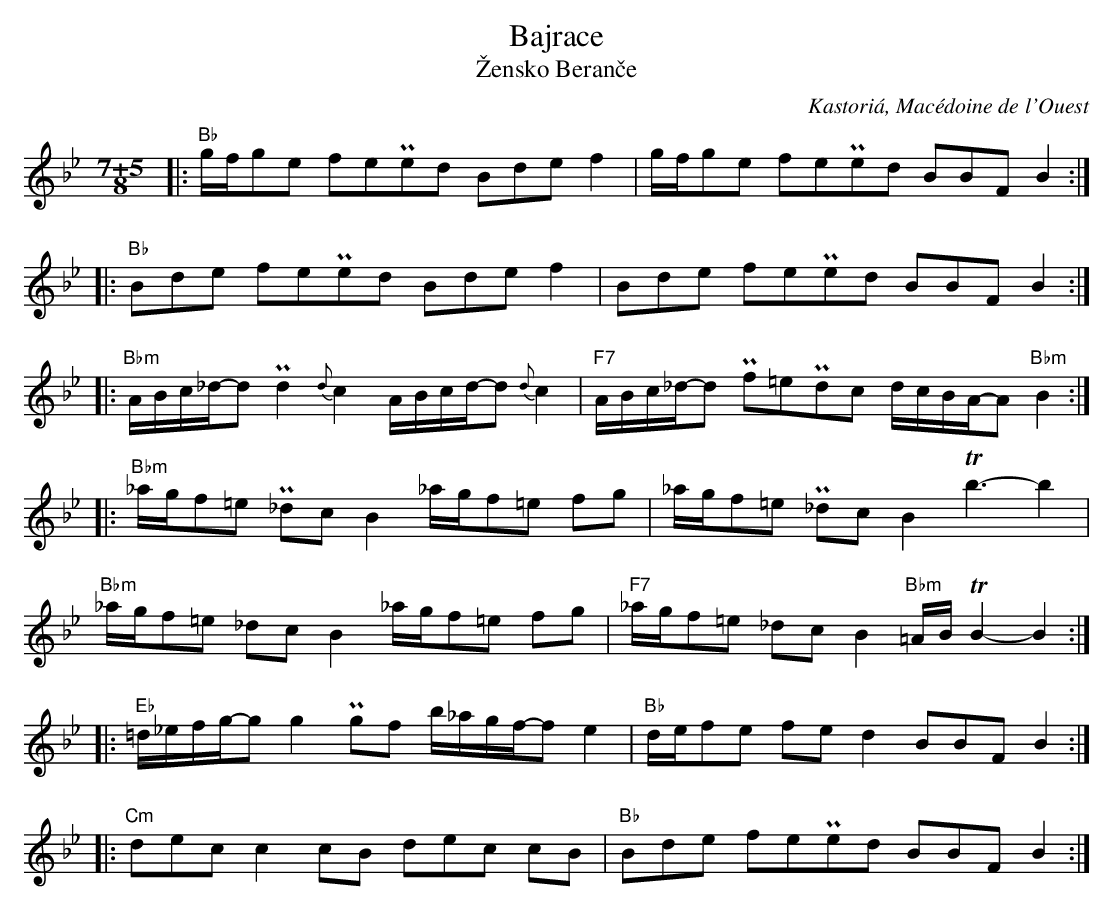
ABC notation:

X:1
T:Bajrace
T:\vZensko Beran\vce
O:Kastori\'a, Mac\'edoine de l'Ouest
M:7+5/8
L:1/8
K:Bb
|: "Bb"g/f/ge fePed Bde f2 | g/f/ge fePed BBF B2 :|
|: "Bb"Bde fePed Bde f2 | Bde fePed BBF B2 :|
|: "Bbm"A/B/c/_d/-d Pd2{d}c2 A/B/c/d/-d {d}c2 | "F7"A/B/c/_d/-d Pf=ePdc d/c/B/A/-A "Bbm"B2 :|
|: "Bbm"_a/g/f=e P_dc B2 _a/g/f=e fg | _a/g/f=e P_dc B2 Tb3-b2 |
"Bbm"_a/g/f=e _dc B2 _a/g/f=e fg | "F7"_a/g/f=e _dc B2 "Bbm"=A/B/TB2-B2 :|
|: "Eb"=d/_e/f/g/-g g2Pgf b/_a/g/f/-f e2 | "Bb"d/e/fe fed2 BBF B2 :|
|: "Cm"dec c2 cB dec cB | "Bb"Bde fePed BBF B2 :|
